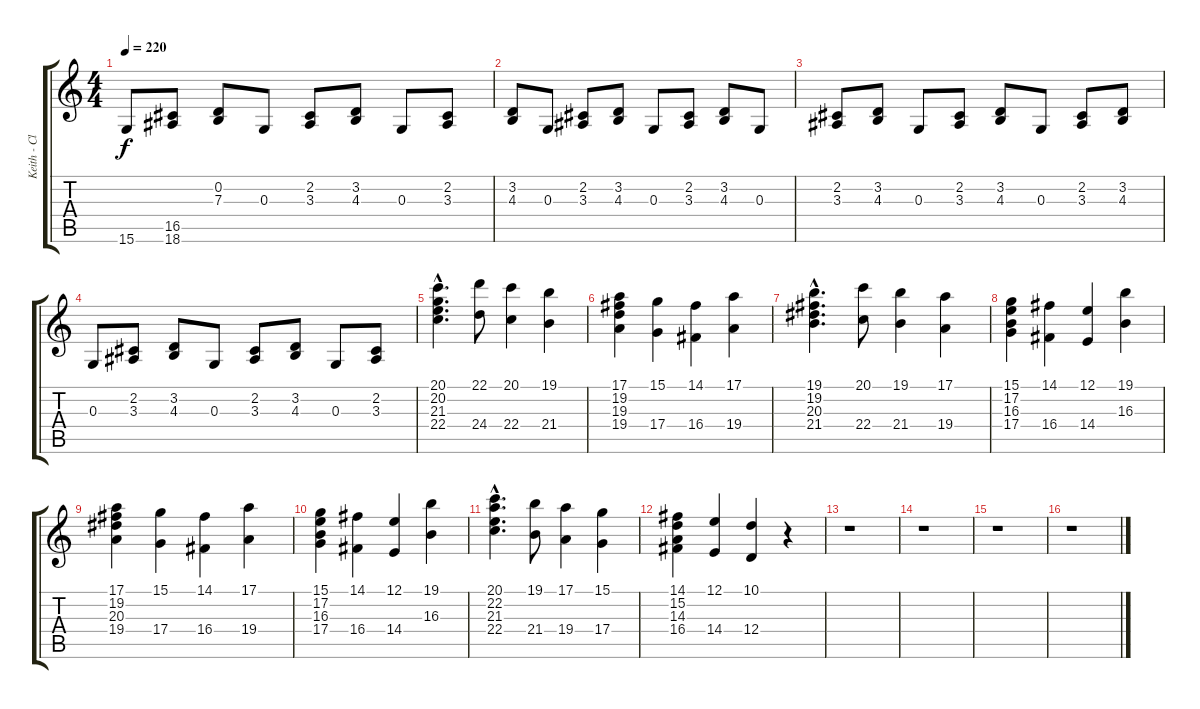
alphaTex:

\track ("Keith - Clavinet RH" "Keith - Cl") {instrument clavinet}
\staff {score tabs}
\tuning (E4 B3 G3 D3 A2 E2) {hide}
\ts (4 4)
\tempo 220
\clef g2
\ks c
15.6.8{dy f} (16.5 18.6).8 (0.2 7.3).8 0.3.8 (2.2 3.3).8 (3.2 4.3).8 0.3.8 (2.2 3.3).8 |
(3.2 4.3).8 0.3.8 (2.2 3.3).8 (3.2 4.3).8 0.3.8 (2.2 3.3).8 (3.2 4.3).8 0.3.8 |
(2.2 3.3).8 (3.2 4.3).8 0.3.8 (2.2 3.3).8 (3.2 4.3).8 0.3.8 (2.2 3.3).8 (3.2 4.3).8 |
0.3.8 (2.2 3.3).8 (3.2 4.3).8 0.3.8 (2.2 3.3).8 (3.2 4.3).8 0.3.8 (2.2 3.3).8 |
(20.1{hac} 20.2{hac} 21.3{hac} 22.4{hac}).4{d} (22.1 24.4).8 (20.1 22.4).4 (19.1 21.4).4 |
(17.1 19.2 19.3 19.4).4 (15.1 17.4).4 (14.1 16.4).4 (17.1 19.4).4 |
(19.1{hac} 19.2{hac} 20.3{hac} 21.4{hac}).4{d} (20.1 22.4).8 (19.1 21.4).4 (17.1 19.4).4 |
(15.1 17.2 16.3 17.4).4 (14.1 16.4).4 (12.1 14.4).4 (19.1 16.3).4 |
(17.1 19.2 20.3 19.4).4 (15.1 17.4).4 (14.1 16.4).4 (17.1 19.4).4 |
(15.1 17.2 16.3 17.4).4 (14.1 16.4).4 (12.1 14.4).4 (19.1 16.3).4 |
(20.1{hac} 22.2{hac} 21.3{hac} 22.4{hac}).4{d} (19.1 21.4).8 (17.1 19.4).4 (15.1 17.4).4 |
(14.1 15.2 14.3 16.4).4 (12.1 14.4).4 (10.1 12.4).4 r.4 |
r.1 |
r.1 |
r.1 |
r.1
